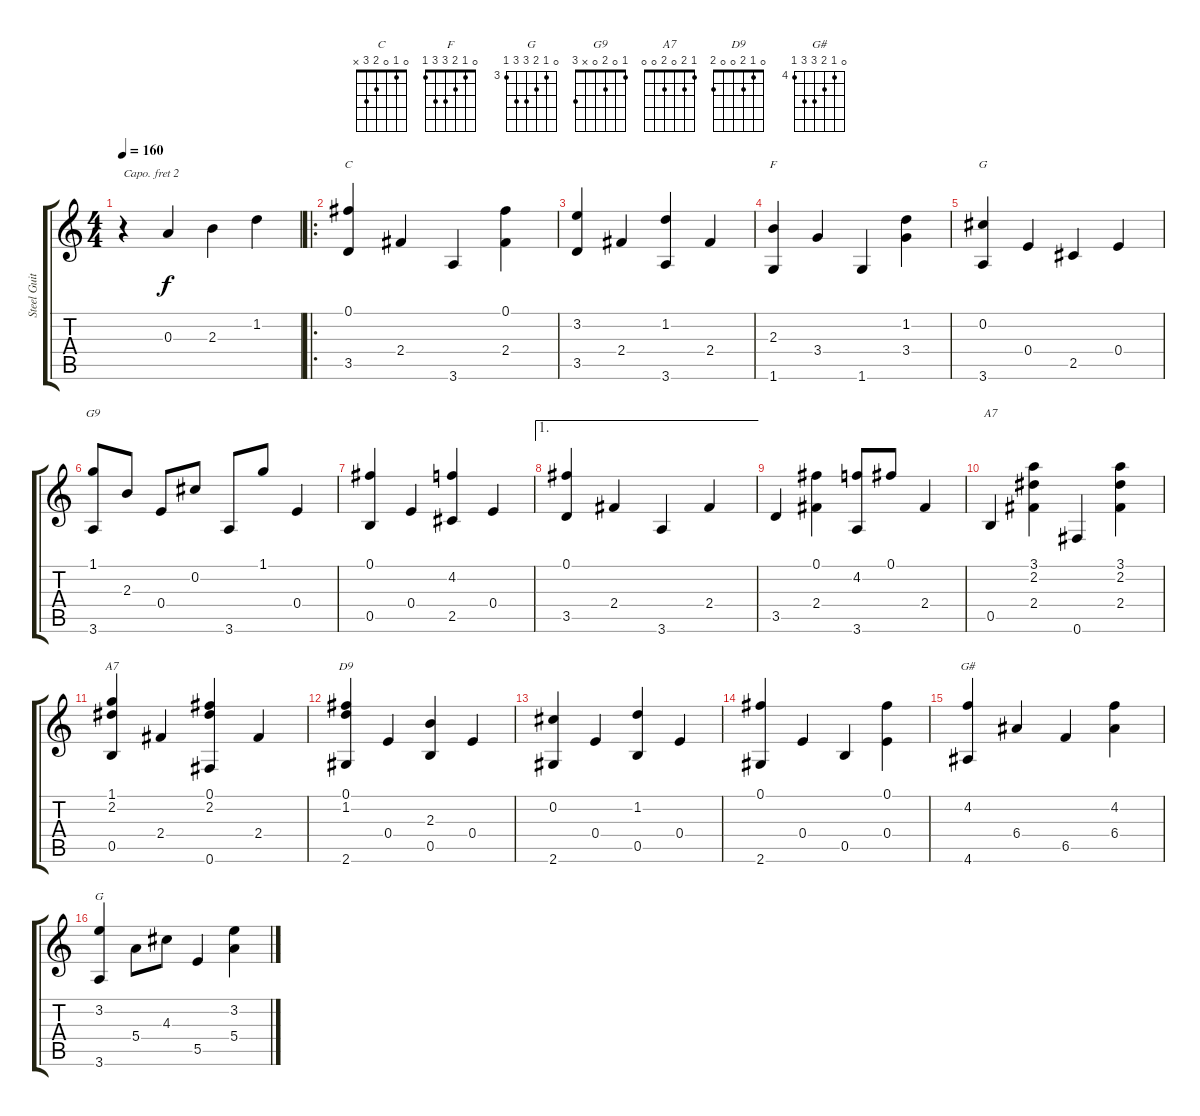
\track ("Steel Guitar" "Steel Guit") {instrument acousticguitarsteel}
\staff {score tabs}
\capo 2
\tuning (E4 B3 G3 D3 A2 E2) {hide}
\chord ("C" 0 1 0 2 3 x)
\chord ("F" 0 1 2 3 3 1)
\chord ("G" x 0 0 0 2 3)
\chord ("G9" 1 0 2 0 x 3)
\chord ("A7" 3 2 0 2 0 x)
\chord ("A7" 1 2 0 2 0 0)
\chord ("D9" 0 1 2 0 0 2)
\chord ("G#" 0 4 5 6 6 4) {firstfret 4}
\chord ("G" 0 3 4 5 5 3) {firstfret 3}
\ts (4 4)
\tempo 160
\clef g2
\ks c
r.4{dy f instrument acousticguitarsteel} 0.3.4 2.3.4 1.2.4 |
\ro
(0.1 3.5).4{ch "C"} 2.4.4 3.6.4 (0.1 2.4).4 |
(3.2 3.5).4 2.4.4 (1.2 3.6).4 2.4.4 |
(2.3 1.6).4{ch "F"} 3.4.4 1.6.4 (1.2 3.4).4 |
(0.2 3.6).4{ch "G"} 0.4.4 2.5.4 0.4.4 |
(1.1 3.6).8{ch "G9"} 2.3.8 0.4.8 0.2.8 3.6.8 1.1.8 0.4.4 |
(0.1 0.5).4 0.4.4 (4.2 2.5).4 0.4.4 |
\ae 1
(0.1 3.5).4 2.4.4 3.6.4 2.4.4 |
3.5.4 (0.1 2.4).4 (4.2 3.6).8 0.1.8 2.4.4 |
0.5.4{ch "A7"} (3.1 2.2 2.4).4 0.6.4 (3.1 2.2 2.4).4 |
(1.1 2.2 0.5).4{ch "A7"} 2.4.4 (0.1 2.2 0.6).4 2.4.4 |
(0.1 1.2 2.6).4{ch "D9"} 0.4.4 (2.3 0.5).4 0.4.4 |
(0.2 2.6).4 0.4.4 (1.2 0.5).4 0.4.4 |
(0.1 2.6).4 0.4.4 0.5.4 (0.1 0.4).4 |
(4.2 4.6).4{ch "G#"} 6.4.4 6.5.4 (4.2 6.4).4 |
(3.2 3.6).4{ch "G"} 5.4.8 4.3.8 5.5.4 (3.2 5.4).4
